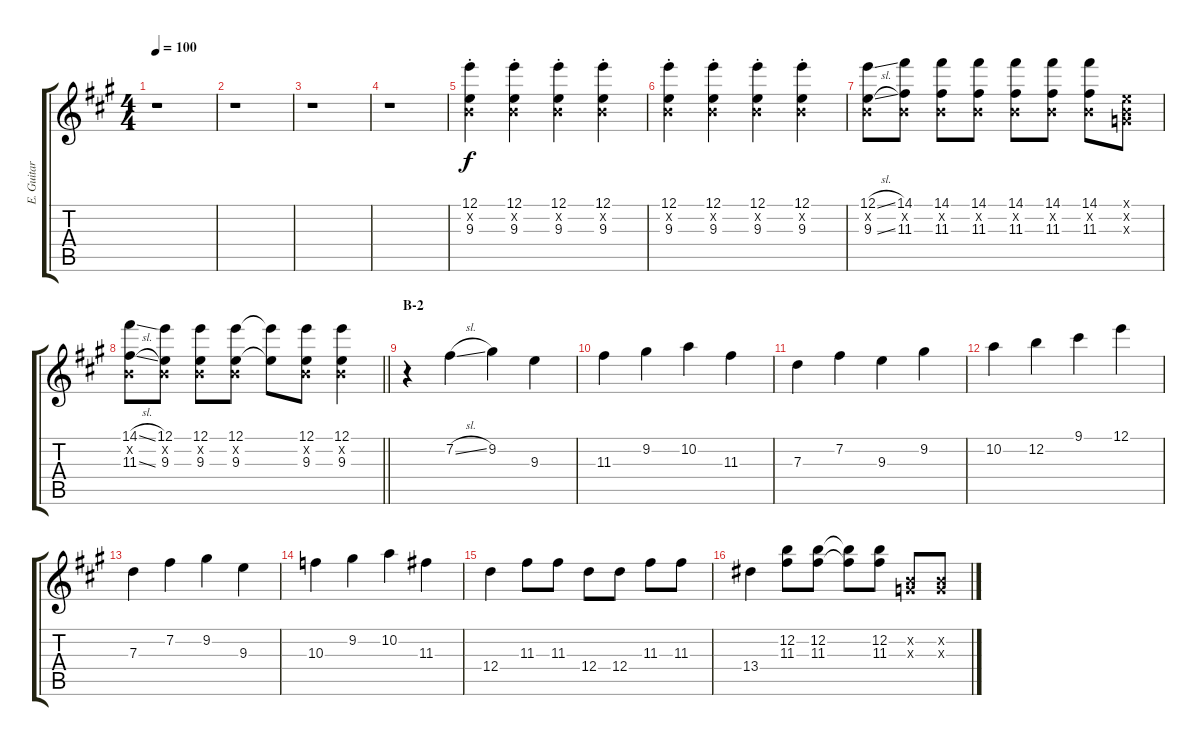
\track ("E. Guitar I" "E. Guitar ") {instrument overdrivenguitar}
\staff {score tabs}
\tuning (E4 B3 G3 D3 A2 E2) {hide}
\ts (4 4)
\tempo 100
\clef g2
\ks a
r.1{dy f} |
r.1 |
r.1 |
r.1 |
(12.1{st} 0.2{x} 9.3{st}).4 (12.1{st} 0.2{x} 9.3{st}).4 (12.1{st} 0.2{x} 9.3{st}).4 (12.1{st} 0.2{x} 9.3{st}).4 |
(12.1{st} 0.2{x} 9.3{st}).4 (12.1{st} 0.2{x} 9.3{st}).4 (12.1{st} 0.2{x} 9.3{st}).4 (12.1{st} 0.2{x} 9.3{st}).4 |
(12.1{sl} 0.2{x} 9.3{sl}).8 (14.1 0.2{x} 11.3).8 (14.1 0.2{x} 11.3).8 (14.1 0.2{x} 11.3).8 (14.1 0.2{x} 11.3).8 (14.1 0.2{x} 11.3).8 (14.1 0.2{x} 11.3).8 (0.1{x} 0.2{x} 0.3{x}).8 |
\barLineRight lightlight
(14.1{sl} 0.2{x} 11.3{sl}).8 (12.1 0.2{x} 9.3).8 (12.1 0.2{x} 9.3).8 (12.1 0.2{x} 9.3).8 (12.1{t} 9.3{t}).8 (12.1 0.2{x} 9.3).8 (12.1 0.2{x} 9.3).4 |
\section ("" "B-2")
r.4 7.2{sl}.4 9.2.4 9.3.4 |
11.3.4 9.2.4 10.2.4 11.3.4 |
7.3.4 7.2.4 9.3.4 9.2.4 |
10.2.4 12.2.4 9.1.4 12.1.4 |
7.3.4 7.2.4 9.2.4 9.3.4 |
10.3.4 9.2.4 10.2.4 11.3.4 |
12.4.4 11.3.8 11.3.8 12.4.8 12.4.8 11.3.8 11.3.8 |
13.4.4 (12.2 11.3).8 (12.2 11.3).8 (12.2{t} 11.3{t}).8 (12.2 11.3).8 (0.2{x} 0.3{x}).8 (0.2{x} 0.3{x}).8
